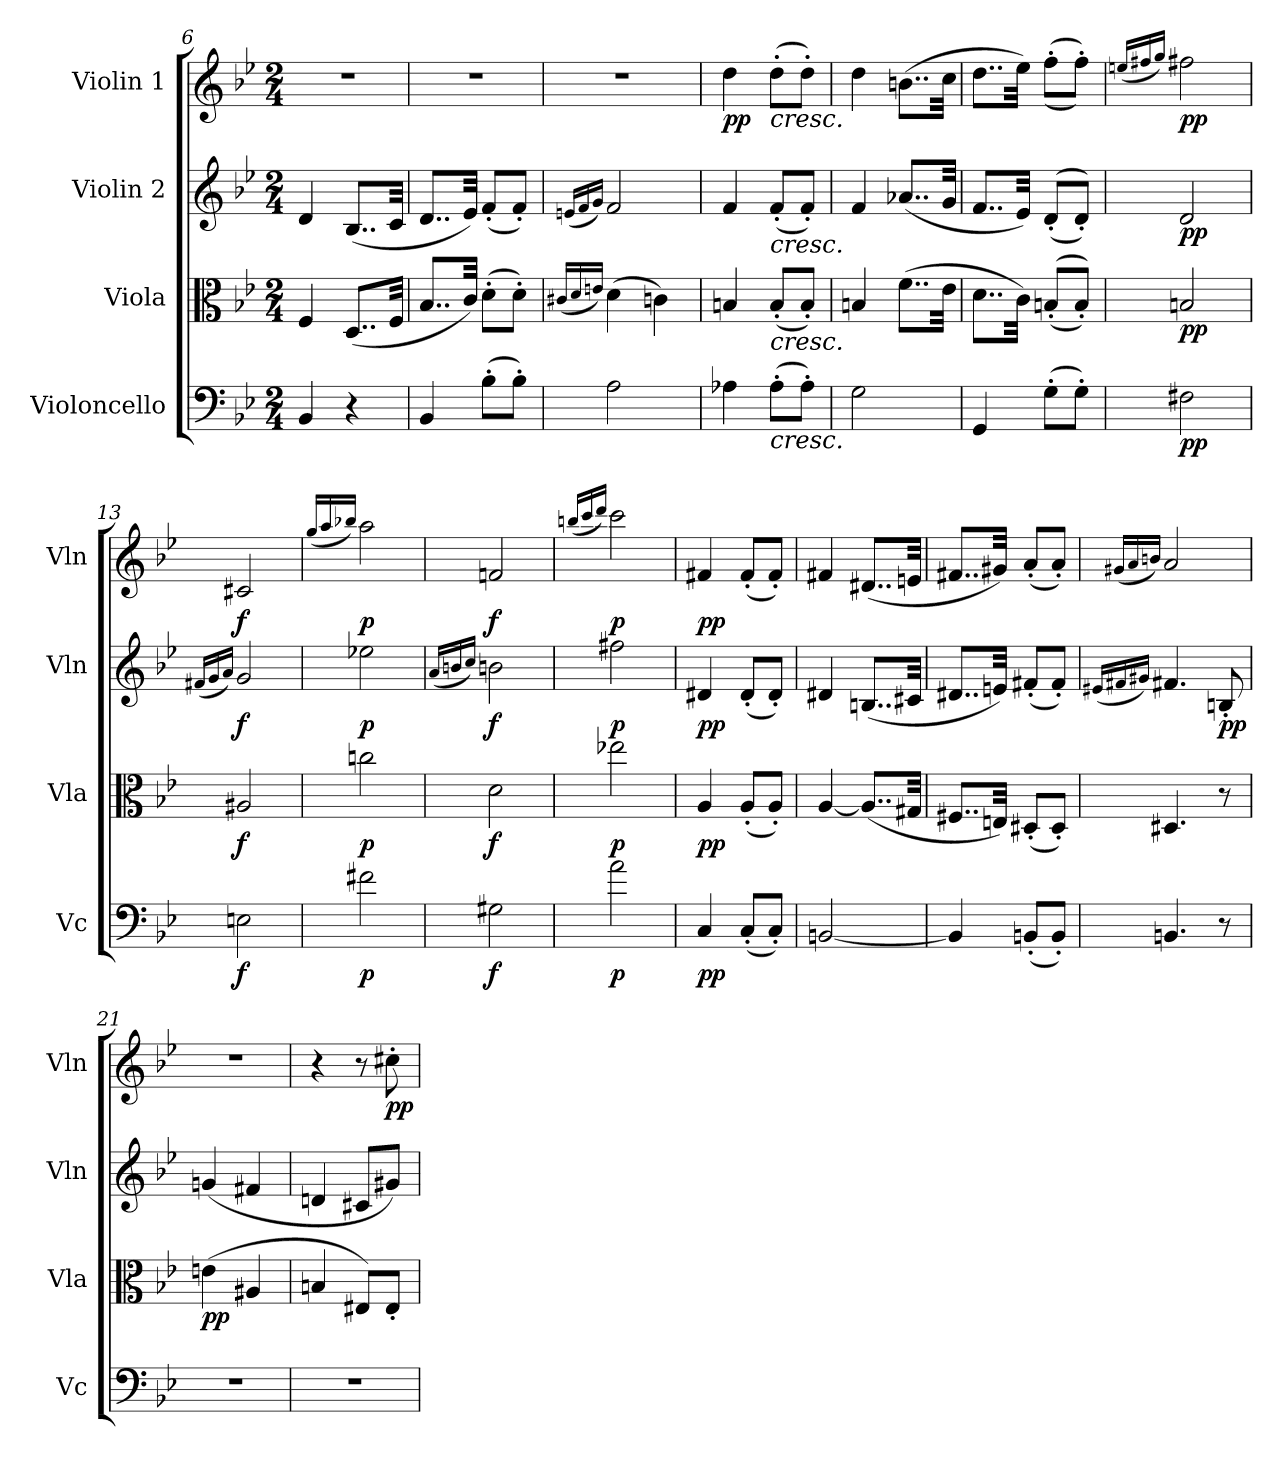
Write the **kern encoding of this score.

**kern	**dynam	**kern	**dynam	**kern	**dynam	**kern	**dynam
*part4	*part4	*part3	*part3	*part2	*part2	*part1	*part1
*staff4	*staff4	*staff3	*staff3	*staff2	*staff2	*staff1	*staff1
*I"Violoncello	*	*I"Viola	*	*I"Violin 2	*	*I"Violin 1	*
*I'Vc	*	*I'Vla	*	*I'Vln	*	*I'Vln	*
*clefF4	*	*clefC3	*	*clefG2	*	*clefG2	*
*k[b-e-]	*	*k[b-e-]	*	*k[b-e-]	*	*k[b-e-]	*
*M2/4	*	*M2/4	*	*M2/4	*	*M2/4	*
=6	=6	=6	=6	=6	=6	=6	=6
4BB-/	.	4F/	.	4d/	.	2r	.
4r	.	(8..D/L	.	(8..B-/L	.	.	.
.	.	32F/Jkk	.	32c/Jkk	.	.	.
=7	=7	=7	=7	=7	=7	=7	=7
4BB-/	.	8..B-/L	.	8..d/L	.	2r	.
.	.	32c/Jkk)	.	32e-/Jkk)	.	.	.
(8B-'\L	.	(8d'\L	.	(8f'/L	.	.	.
8B-'\J)	.	8d'\J)	.	8f'/J)	.	.	.
=8	=8	=8	=8	=8	=8	=8	=8
.	.	(16qc#X/LL	.	(16qen/LL	.	.	.
.	.	16qd/	.	16qf/	.	.	.
.	.	16qen/JJ)	.	16qg/JJ)	.	.	.
2A\	.	(4d\	.	2f/	.	2r	.
.	.	4cn\)	.	.	.	.	.
=9	=9	=9	=9	=9	=9	=9	=9
!	!	!	!	!	!	!	!LO:DY:b
4A-X\	.	4Bn/	.	4f/	.	4dd\	pp
!	!	!	!	!	!	!LO:TX:b:i:t=cresc.	!
!	!	!	!	!LO:TX:b:i:t=cresc.	!	!	!
!	!	!LO:TX:b:i:t=cresc.	!	!	!	!	!
!LO:TX:b:i:t=cresc.	!	!	!	!	!	!	!
(8A-'\L	.	(8B'/L	.	(8f'/L	.	(8dd'\L	.
8A-'\J)	.	8B'/J)	.	8f'/J)	.	8dd'\J)	.
=10	=10	=10	=10	=10	=10	=10	=10
2G\	.	4Bn/	.	4f/	.	4dd\	.
.	.	(8..f\L	.	(8..a-X/L	.	(8..bn\L	.
.	.	32e-\Jkk	.	32g/Jkk	.	32cc\Jkk	.
!!LO:LB:g=z
=11	=11	=11	=11	=11	=11	=11	=11
4GG/	.	8..d\L	.	8..f/L	.	8..dd\L	.
.	.	32c\Jkk)	.	32e-/Jkk)	.	32ee-\Jkk)	.
(8G'\L	.	((8Bn'/L	.	((8d'/L	.	((8ff'\L	.
8G'\J)	.	8B'/J))	.	8d'/J))	.	8ff'\J))	.
=12	=12	=12	=12	=12	=12	=12	=12
.	.	.	.	.	.	(16qeen/LL	.
.	.	.	.	.	.	16qff#X/	.
.	.	.	.	.	.	16qgg/JJ)	.
!	!LO:DY:b	!	!LO:DY:b	!	!LO:DY:b	!	!LO:DY:b
2F#X\	pp	2Bn/	pp	2d/	pp	2ff#X\	pp
=13	=13	=13	=13	=13	=13	=13	=13
.	.	.	.	(16qf#X/LL	.	.	.
.	.	.	.	16qg/	.	.	.
.	.	.	.	16qa/JJ)	.	.	.
!	!LO:DY:b	!	!LO:DY:b	!	!LO:DY:b	!	!LO:DY:b
2En\	f	2A#X/	f	2g/	f	2c#X/	f
=14	=14	=14	=14	=14	=14	=14	=14
.	.	.	.	.	.	(16qgg/LL	.
.	.	.	.	.	.	16qaa/	.
.	.	.	.	.	.	16qbb-X/JJ)	.
!	!LO:DY:b	!	!LO:DY:b	!	!LO:DY:b	!	!LO:DY:b
2f#X\	p	2ccn\	p	2ee-X\	p	2aa\	p
=15	=15	=15	=15	=15	=15	=15	=15
.	.	.	.	(16qa/LL	.	.	.
.	.	.	.	16qbn/	.	.	.
.	.	.	.	16qcc/JJ)	.	.	.
!	!LO:DY:b	!	!LO:DY:b	!	!LO:DY:b	!	!LO:DY:b
2G#X\	f	2d\	f	2bn\	f	2fn/	f
=16	=16	=16	=16	=16	=16	=16	=16
.	.	.	.	.	.	(16qbbn/LL	.
.	.	.	.	.	.	16qccc/	.
.	.	.	.	.	.	16qddd/JJ)	.
!	!LO:DY:b	!	!LO:DY:b	!	!LO:DY:b	!	!LO:DY:b
2a\	p	2ee-X\	p	2ff#X\	p	2ccc\	p
=17	=17	=17	=17	=17	=17	=17	=17
!	!LO:DY:b	!	!LO:DY:b	!	!LO:DY:b	!	!LO:DY:b
4C/	pp	4A/	pp	4d#X/	pp	4f#X/	pp
(8C'/L	.	(8A'/L	.	(8d#'/L	.	(8f#'/L	.
8C'/J)	.	8A'/J)	.	8d#'/J)	.	8f#'/J)	.
=18	=18	=18	=18	=18	=18	=18	=18
[2BBn/	.	[4A/	.	4d#X/	.	4f#X/	.
.	.	(8..A/L]	.	(8..Bn/L	.	(8..d#X/L	.
.	.	32G#X/Jkk	.	32c#X/Jkk	.	32en/Jkk	.
=19	=19	=19	=19	=19	=19	=19	=19
4BB/]	.	8..F#X/L	.	8..d#X/L	.	8..f#X/L	.
.	.	32En/Jkk)	.	32en/Jkk)	.	32g#X/Jkk)	.
(8BBn'/L	.	(8D#X'/L	.	(8f#X'/L	.	(8a'/L	.
8BB'/J)	.	8D#'/J)	.	8f#'/J)	.	8a'/J)	.
=20	=20	=20	=20	=20	=20	=20	=20
.	.	.	.	(16qe#X/LL	.	(16qg#X/LL	.
.	.	.	.	16qf#X/	.	16qa/	.
.	.	.	.	16qg#X/JJ)	.	16qbn/JJ)	.
4.BBn/	.	4.D#X/	.	4.f#/	.	2a/	.
!	!	!	!	!	!LO:DY:b	!	!
8r	.	8r	.	8Bn'/	pp	.	.
=21	=21	=21	=21	=21	=21	=21	=21
!	!	!	!LO:DY:b	!	!	!	!
2r	.	(4en\	pp	(4gn/	.	2r	.
.	.	4A#X/	.	4f#X/	.	.	.
!!LO:LB:g=z
=22	=22	=22	=22	=22	=22	=22	=22
2r	.	4Bn/	.	4dn/	.	4r	.
.	.	8E#X/L)	.	8c#X/L	.	8r	.
!	!	!	!	!	!	!	!LO:DY:b
.	.	8E#'/J	.	8g#X/J)	.	8cc#X'\	pp
=	=	=	=	=	=	=	=
*-	*-	*-	*-	*-	*-	*-	*-
